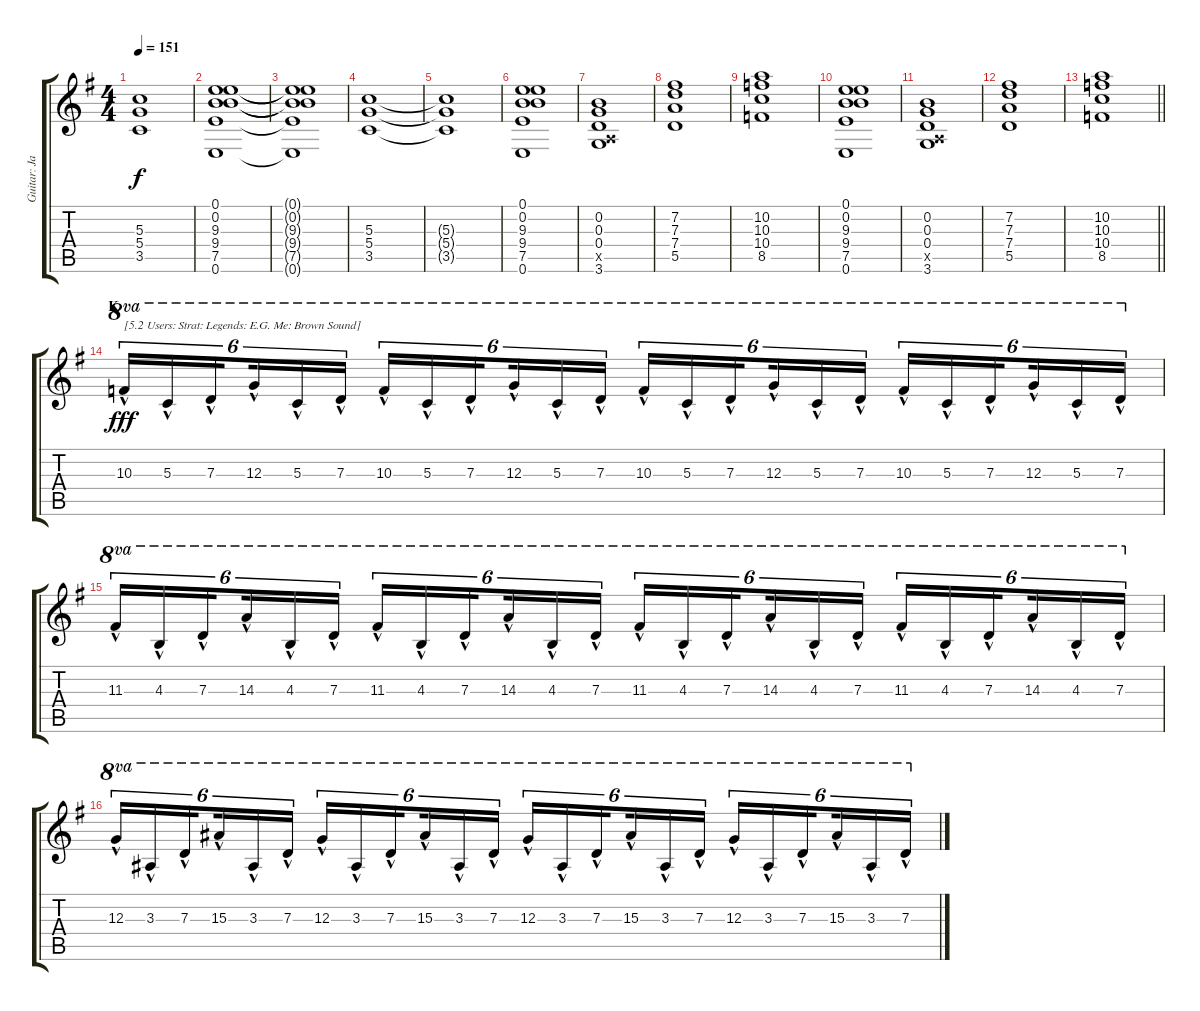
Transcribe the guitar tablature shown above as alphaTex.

\track ("Guitar: Jake II" "Guitar: Ja") {instrument distortionguitar}
\staff {score tabs}
\tuning (E4 B3 G3 D3 A2 E2) {hide}
\ts (4 4)
\tempo 151
\clef g2
\ks g
(5.3{t} 5.4{t} 3.5{t}).1{dy f} |
(0.1 0.2 9.3 9.4 7.5 0.6).1 |
(0.1{t} 0.2{t} 9.3{t} 9.4{t} 7.5{t} 0.6{t}).1 |
(5.3 5.4 3.5).1 |
(5.3{t} 5.4{t} 3.5{t}).1 |
(0.1 0.2 9.3 9.4 7.5 0.6).1 |
(0.2 0.3 0.4 0.5{x} 3.6).1 |
(7.2 7.3 7.4 5.5).1 |
(10.2 10.3 10.4 8.5).1 |
(0.1 0.2 9.3 9.4 7.5 0.6).1 |
(0.2 0.3 0.4 0.5{x} 3.6).1 |
(7.2 7.3 7.4 5.5).1 |
\barLineRight lightlight
(10.2 10.3 10.4 8.5).1 |
\section ("" "K")
10.3{hac}.16{tu (6 4) ot 8va txt "[5.2 Users: Strat: Legends: E.G. Me: Brown Sound]" dy fff volume 13 instrument overdrivenguitar} 5.3{hac}.16{tu (6 4) ot 8va} 7.3{hac}.16{tu (6 4) ot 8va beam splitsecondary} 12.3{hac}.16{tu (6 4) ot 8va} 5.3{hac}.16{tu (6 4) ot 8va} 7.3{hac}.16{tu (6 4) ot 8va} 10.3{hac}.16{tu (6 4) ot 8va} 5.3{hac}.16{tu (6 4) ot 8va} 7.3{hac}.16{tu (6 4) ot 8va beam splitsecondary} 12.3{hac}.16{tu (6 4) ot 8va} 5.3{hac}.16{tu (6 4) ot 8va} 7.3{hac}.16{tu (6 4) ot 8va} 10.3{hac}.16{tu (6 4) ot 8va} 5.3{hac}.16{tu (6 4) ot 8va} 7.3{hac}.16{tu (6 4) ot 8va beam splitsecondary} 12.3{hac}.16{tu (6 4) ot 8va} 5.3{hac}.16{tu (6 4) ot 8va} 7.3{hac}.16{tu (6 4) ot 8va} 10.3{hac}.16{tu (6 4) ot 8va} 5.3{hac}.16{tu (6 4) ot 8va} 7.3{hac}.16{tu (6 4) ot 8va beam splitsecondary} 12.3{hac}.16{tu (6 4) ot 8va} 5.3{hac}.16{tu (6 4) ot 8va} 7.3{hac}.16{tu (6 4) ot 8va} |
11.3{hac}.16{tu (6 4) ot 8va} 4.3{hac}.16{tu (6 4) ot 8va} 7.3{hac}.16{tu (6 4) ot 8va beam splitsecondary} 14.3{hac}.16{tu (6 4) ot 8va} 4.3{hac}.16{tu (6 4) ot 8va} 7.3{hac}.16{tu (6 4) ot 8va} 11.3{hac}.16{tu (6 4) ot 8va} 4.3{hac}.16{tu (6 4) ot 8va} 7.3{hac}.16{tu (6 4) ot 8va beam splitsecondary} 14.3{hac}.16{tu (6 4) ot 8va} 4.3{hac}.16{tu (6 4) ot 8va} 7.3{hac}.16{tu (6 4) ot 8va} 11.3{hac}.16{tu (6 4) ot 8va} 4.3{hac}.16{tu (6 4) ot 8va} 7.3{hac}.16{tu (6 4) ot 8va beam splitsecondary} 14.3{hac}.16{tu (6 4) ot 8va} 4.3{hac}.16{tu (6 4) ot 8va} 7.3{hac}.16{tu (6 4) ot 8va} 11.3{hac}.16{tu (6 4) ot 8va} 4.3{hac}.16{tu (6 4) ot 8va} 7.3{hac}.16{tu (6 4) ot 8va beam splitsecondary} 14.3{hac}.16{tu (6 4) ot 8va} 4.3{hac}.16{tu (6 4) ot 8va} 7.3{hac}.16{tu (6 4) ot 8va} |
12.3{hac}.16{tu (6 4) ot 8va} 3.3{hac}.16{tu (6 4) ot 8va} 7.3{hac}.16{tu (6 4) ot 8va beam splitsecondary} 15.3{hac}.16{tu (6 4) ot 8va} 3.3{hac}.16{tu (6 4) ot 8va} 7.3{hac}.16{tu (6 4) ot 8va} 12.3{hac}.16{tu (6 4) ot 8va} 3.3{hac}.16{tu (6 4) ot 8va} 7.3{hac}.16{tu (6 4) ot 8va beam splitsecondary} 15.3{hac}.16{tu (6 4) ot 8va} 3.3{hac}.16{tu (6 4) ot 8va} 7.3{hac}.16{tu (6 4) ot 8va} 12.3{hac}.16{tu (6 4) ot 8va} 3.3{hac}.16{tu (6 4) ot 8va} 7.3{hac}.16{tu (6 4) ot 8va beam splitsecondary} 15.3{hac}.16{tu (6 4) ot 8va} 3.3{hac}.16{tu (6 4) ot 8va} 7.3{hac}.16{tu (6 4) ot 8va} 12.3{hac}.16{tu (6 4) ot 8va} 3.3{hac}.16{tu (6 4) ot 8va} 7.3{hac}.16{tu (6 4) ot 8va beam splitsecondary} 15.3{hac}.16{tu (6 4) ot 8va} 3.3{hac}.16{tu (6 4) ot 8va} 7.3{hac}.16{tu (6 4) ot 8va}
